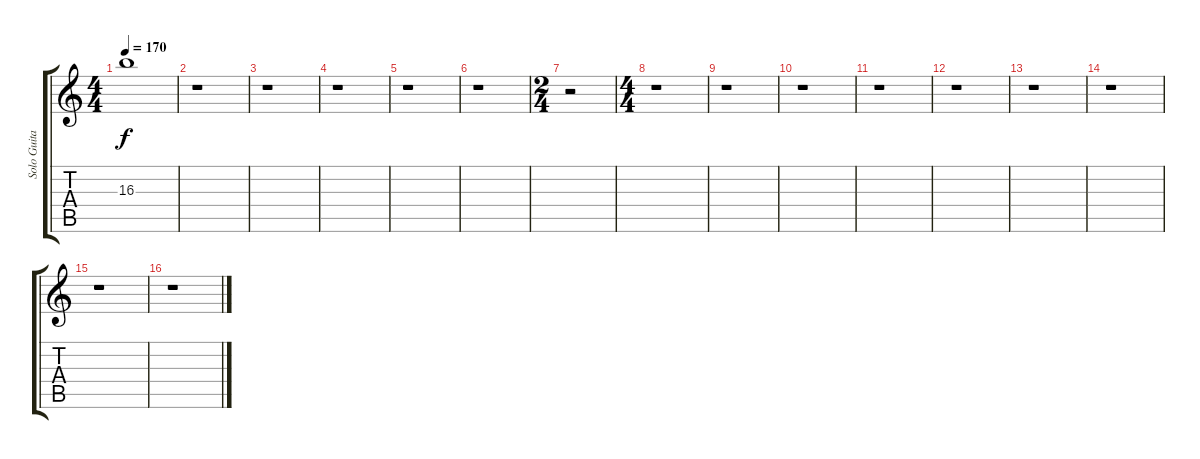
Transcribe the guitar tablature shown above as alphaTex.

\track ("Solo Guitar" "Solo Guita") {instrument distortionguitar}
\staff {score tabs}
\tuning (E4 B3 G3 D3 A2 E2) {hide}
\ts (4 4)
\tempo 170
\clef g2
\ks c
16.3.1{dy f} |
r.1 |
r.1 |
r.1 |
r.1 |
r.1 |
\ts (2 4)
r.2 |
\ts (4 4)
r.1 |
r.1 |
r.1 |
r.1 |
r.1 |
r.1 |
r.1 |
r.1 |
r.1
